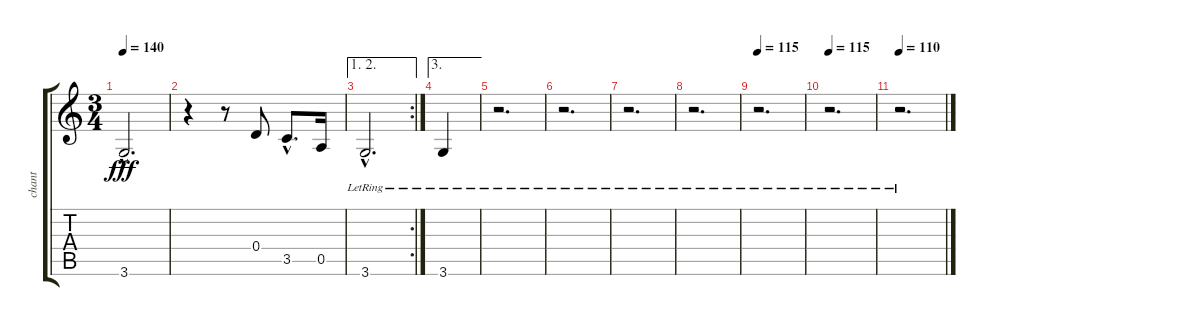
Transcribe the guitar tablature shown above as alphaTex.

\track ("chant" "chant") {instrument ocarina}
\staff {score tabs}
\tuning (E5 B4 G4 D4 A3 E3) {hide}
\ts (3 4)
\tempo 140
\clef g2
\ks c
3.6{hac}.2{d dy fff} |
r.4 r.8 0.4.8 3.5{hac}.8{d} 0.5.16 |
\ae (1 2)
\rc 2
3.6{hac lr}.2{d} |
\ae 3
3.6{lr}.4 |
r.2{d} |
r.2{d} |
r.2{d} |
r.2{d} |
\tempo 115
r.2{d} |
\tempo 115
r.2{d} |
\tempo 110
r.2{d}
